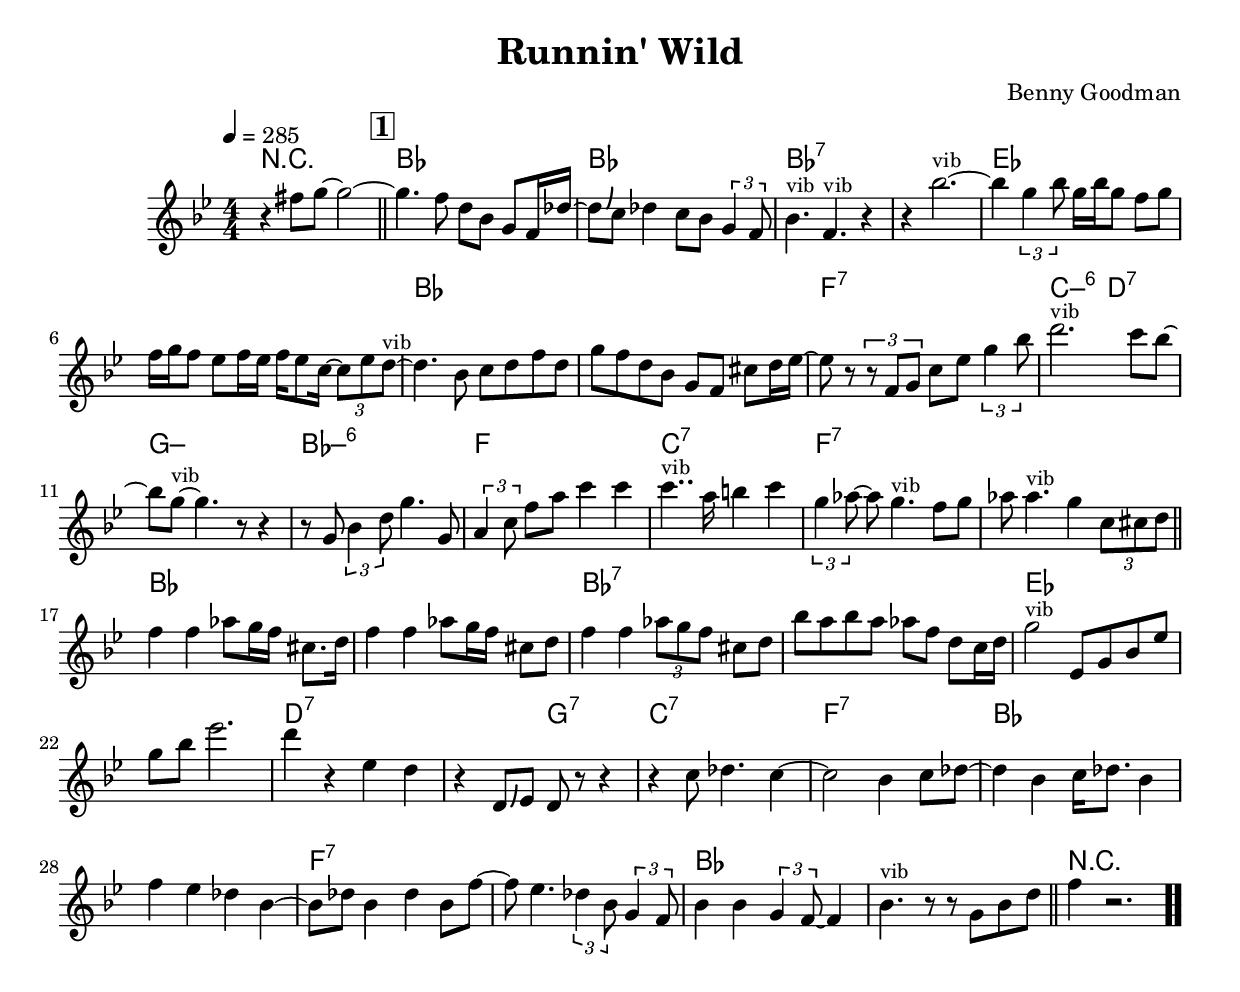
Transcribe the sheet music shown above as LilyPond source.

\version "2.13.2"

#(ly:set-option 'point-and-click #f)

\header {
  title = "Runnin' Wild"
  composer = "Benny Goodman"
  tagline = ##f
}
global =
{
    \override Staff.TimeSignature #'style = #'()
    \time 4/4
    \clef "treble"
    \key bes \major
    \override Rest #'direction = #'0
    \override MultiMeasureRest #'staff-position = #0
}
\score
{
<<
    \transpose c' c'

    \new ChordNames { \chords {
      \set majorSevenSymbol = \markup { "maj7" }
      \set minorChordModifier = \markup { \char ##x2013 }
      | r1 
      | bes1 | bes1 | bes1:7 | s1 | es1 | s1 | bes1 | s1 
      | f1:7 | c2:min6 d2:7 | g1:min | bes1:min6 | f1 | c1:7 | f1:7 | s1 
      | bes1 | s1 | bes1:7 | s1 | es1 | s1 | d1:7 | s2 g2:7 
      | c1:7 | f1:7 | bes1 | s1 | f1:7 | s1 | bes1 | s1 
      | r1|
      }
      }

    \new Staff
    <<
    \transpose c' c'

    {
      \global
  		%\override Score.MetronomeMark #'transparent = ##t
  		%\override Score.MetronomeMark #'stencil = ##f
  		
  		\override HorizontalBracket #'direction = #UP
  		\override HorizontalBracket #'bracket-flare = #'(0 . 0)
  		
  		\override TextSpanner #'dash-fraction = #1.0
  		\override TextSpanner #'bound-details #'left #'text = \markup{ \concat{\draw-line #'(0 . -1.0) \draw-line #'(1.0 . 0) }}
  		\override TextSpanner #'bound-details #'right #'text = \markup{ \concat{ \draw-line #'(1.0 . 0) \draw-line #'(0 . -1.0) }}
          \set Score.markFormatter = #format-mark-box-numbers


      \tempo 4 = 285
      \set Score.currentBarNumber = #0
     
      | r4 fis''8 g''8~ g''2~ 
      \bar "||" \mark \default g''4. f''8 d''8 bes'8 g'8 f'16 des''16~ 
      | des''8\bendAfter #+4  c''8 des''4 c''8 bes'8 \tuplet 3/2 {g'4 f'8} 
      | bes'4.^\markup{\left-align \small vib} f'4.^\markup{\left-align \small vib} r4 
      | r4 bes''2.~^\markup{\left-align \small vib} 
      | bes''4 \tuplet 3/2 {g''4 bes''8} g''16 bes''16 g''8 f''8 g''8 
      | f''16 g''16 f''8 es''8 f''16 es''16 f''16 es''8 c''16~ \tuplet 3/2 {c''8 es''8 d''8~^\markup{\left-align \small vib}} 
      | d''4. bes'8 c''8 d''8 f''8 d''8 
      | g''8 f''8 d''8 bes'8 g'8 f'8 cis''8 d''16 es''16~ 
      | es''8 r8 \tuplet 3/2 {r8 f'8 g'8} c''8 es''8 \tuplet 3/2 {g''4 bes''8} 
      | d'''2.^\markup{\left-align \small vib} c'''8 bes''8~ 
      | bes''8 g''8~^\markup{\left-align \small vib} g''4. r8 r4 
      | r8 g'8 \tuplet 3/2 {bes'4 d''8} g''4. g'8 
      | \tuplet 3/2 {a'4 c''8} f''8 a''8 c'''4 c'''4 
      | c'''4..^\markup{\left-align \small vib} a''16 b''4 c'''4 
      | \tuplet 3/2 {g''4 aes''8~} aes''8 g''4.^\markup{\left-align \small vib} f''8 g''8 
      | aes''8 aes''4.^\markup{\left-align \small vib} g''4 \tuplet 3/2 {c''8\glissando  cis''8 d''8} 
      \bar "||" f''4 f''4 aes''8 g''16 f''16 cis''8. d''16 
      | f''4 f''4 aes''8 g''16 f''16 cis''8 d''8 
      | f''4 f''4 \tuplet 3/2 {aes''8 g''8 f''8} cis''8 d''8 
      | bes''8 a''8 bes''8 a''8 aes''8 f''8 d''8 c''16 d''16 
      | g''2^\markup{\left-align \small vib} es'8 g'8 bes'8 es''8 
      | g''8 bes''8 es'''2. 
      | d'''4 r4 es''4 d''4 
      | r4 d'8\bendAfter #+4  es'8 d'8 r8 r4 
      | r4 c''8 des''4. c''4~ 
      | c''2 bes'4 c''8\glissando  des''8~ 
      | des''4 bes'4 c''16\glissando  des''8. bes'4 
      | f''4 es''4 des''4 bes'4~ 
      | bes'8 des''8 bes'4 des''4 bes'8 f''8~ 
      | f''8 es''4. \tuplet 3/2 {des''4 bes'8} \tuplet 3/2 {g'4 f'8} 
      | bes'4 bes'4 \tuplet 3/2 {g'4 f'8~} f'4 
      | bes'4.^\markup{\left-align \small vib} r8 r8 g'8 bes'8 d''8 
      \bar "||" f''4 r2.\bar  ".."
    }
    >>
>>    
}
